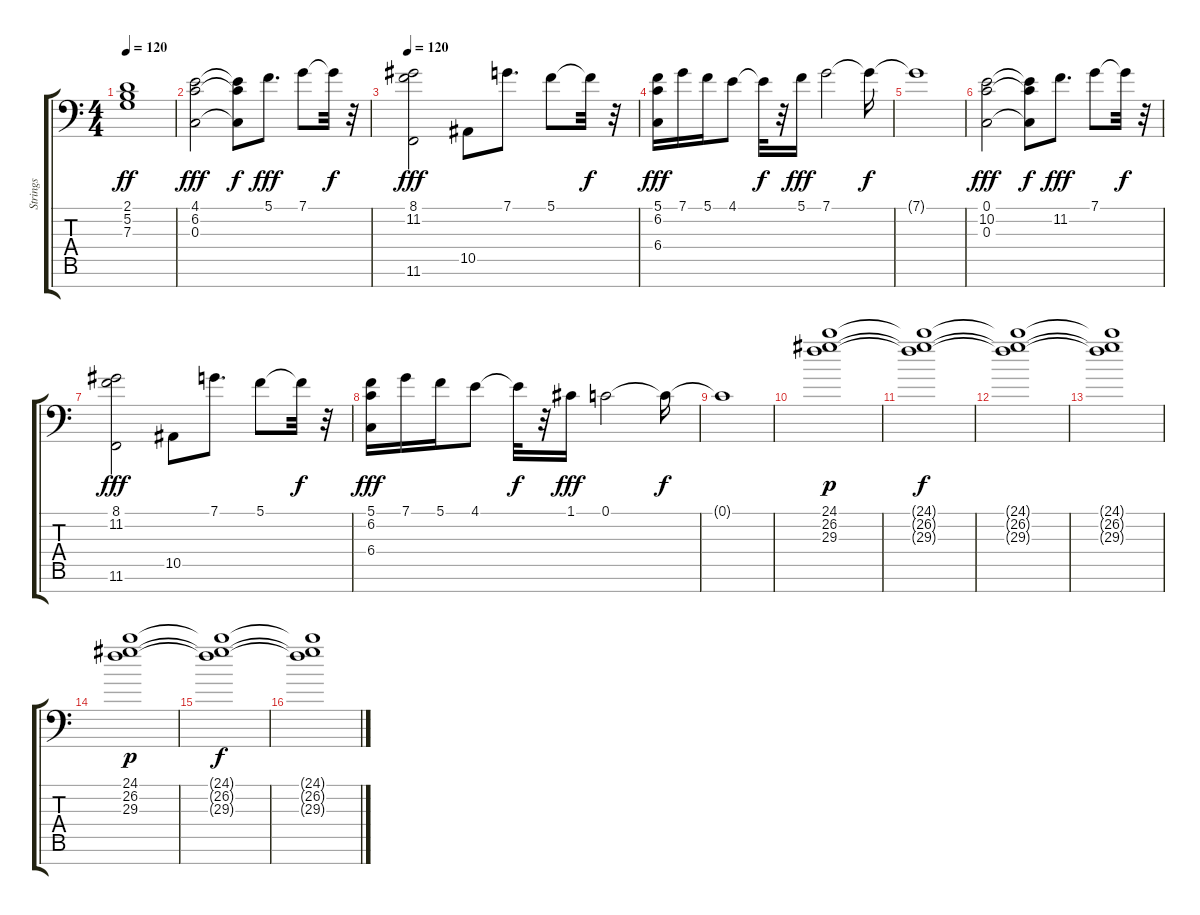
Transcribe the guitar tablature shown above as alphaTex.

\track ("Strings" "Strings") {instrument stringensemble1}
\staff {score tabs}
\tuning (C4 Gb3 C3 Gb2 C2 Gb1 C1) {hide}
\ts (4 4)
\tempo 120
\clef f4
\ks c
(2.1 5.2 7.3).1{dy ff} |
(4.1 6.2 0.3).2{dy fff} (4.1{t} 6.2{t} 0.3{t}).8{dy f} 5.1.8{d dy fff} 7.1.8 7.1{t}.32{dy f} r.32 |
\tempo 120
(8.1 11.2 11.6).2{dy fff} 10.5.8 7.1.8{d} 5.1.8 5.1{t}.32{dy f} r.32 |
(5.1 6.2 6.4).16{dy fff} 7.1.16 5.1.16 4.1.8 4.1{t}.32{dy f} r.32 5.1.16{dy fff} 7.1.2 7.1{t}.16{dy f} |
7.1{t}.1 |
(0.1 10.2 0.3).2{dy fff} (0.1{t} 10.2{t} 0.3{t}).8{dy f} 11.2.8{d dy fff} 7.1.8 7.1{t}.32{dy f} r.32 |
(8.1 11.2 11.6).2{dy fff} 10.5.8 7.1.8{d} 5.1.8 5.1{t}.32{dy f} r.32 |
(5.1 6.2 6.4).16{dy fff} 7.1.16 5.1.16 4.1.8 4.1{t}.32{dy f} r.32 1.1.16{dy fff} 0.1.2 0.1{t}.16{dy f} |
0.1{t}.1 |
(24.1 26.2 29.3).1{dy p} |
(24.1{t} 26.2{t} 29.3{t}).1{dy f} |
(24.1{t} 26.2{t} 29.3{t}).1 |
(24.1{t} 26.2{t} 29.3{t}).1 |
(24.1 26.2 29.3).1{dy p} |
(24.1{t} 26.2{t} 29.3{t}).1{dy f} |
(24.1{t} 26.2{t} 29.3{t}).1
